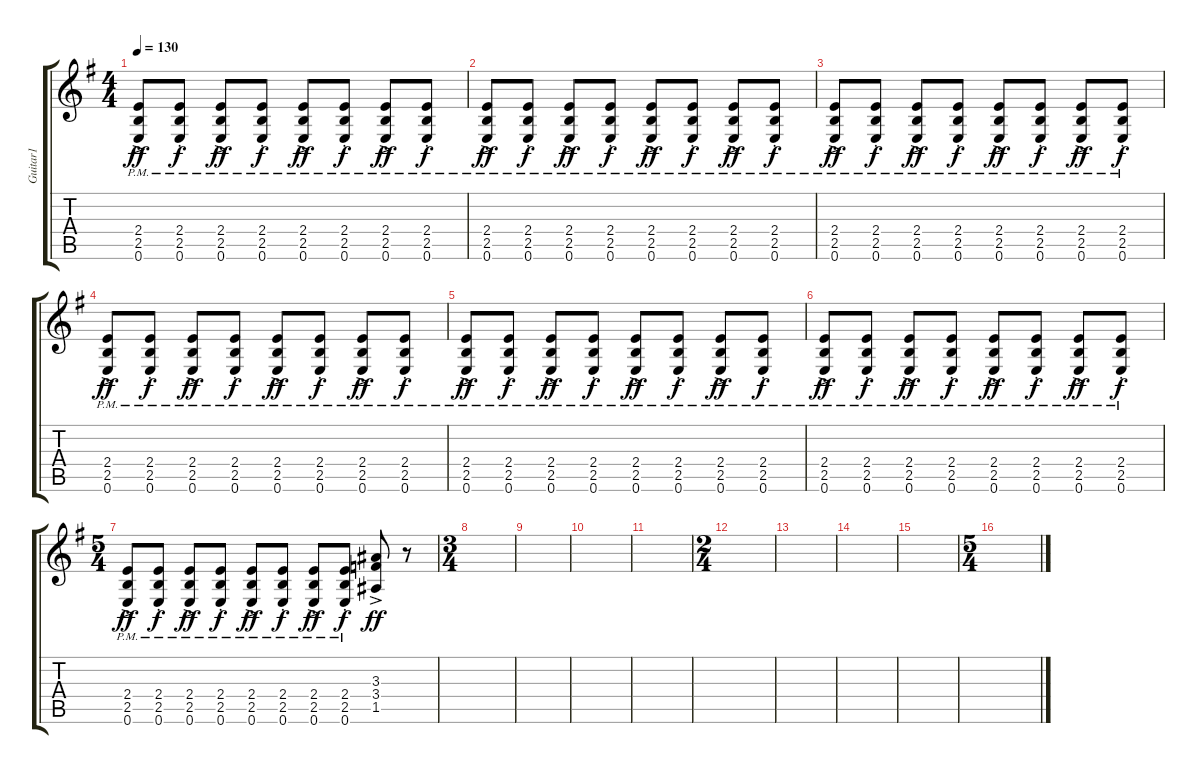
\track ("Guitar1" "Guitar1") {instrument distortionguitar}
\staff {score tabs}
\tuning (E4 B3 G3 D3 A2 E2) {hide}
\ts (4 4)
\tempo 130
\clef g2
\ks eminor
(2.4{ac pm} 2.5{ac pm} 0.6{ac pm}).8{dy ff} (2.4{pm st} 2.5{pm st} 0.6{pm st}).8{dy f} (2.4{ac pm} 2.5{ac pm} 0.6{ac pm}).8{dy ff} (2.4{pm st} 2.5{pm st} 0.6{pm st}).8{dy f} (2.4{ac pm} 2.5{ac pm} 0.6{ac pm}).8{dy ff} (2.4{pm st} 2.5{pm st} 0.6{pm st}).8{dy f} (2.4{ac pm} 2.5{ac pm} 0.6{ac pm}).8{dy ff} (2.4{pm st} 2.5{pm st} 0.6{pm st}).8{dy f} |
(2.4{ac pm} 2.5{ac pm} 0.6{ac pm}).8{dy ff} (2.4{pm st} 2.5{pm st} 0.6{pm st}).8{dy f} (2.4{ac pm} 2.5{ac pm} 0.6{ac pm}).8{dy ff} (2.4{pm st} 2.5{pm st} 0.6{pm st}).8{dy f} (2.4{ac pm} 2.5{ac pm} 0.6{ac pm}).8{dy ff} (2.4{pm st} 2.5{pm st} 0.6{pm st}).8{dy f} (2.4{ac pm} 2.5{ac pm} 0.6{ac pm}).8{dy ff} (2.4{pm st} 2.5{pm st} 0.6{pm st}).8{dy f} |
(2.4{ac pm} 2.5{ac pm} 0.6{ac pm}).8{dy ff} (2.4{pm st} 2.5{pm st} 0.6{pm st}).8{dy f} (2.4{ac pm} 2.5{ac pm} 0.6{ac pm}).8{dy ff} (2.4{pm st} 2.5{pm st} 0.6{pm st}).8{dy f} (2.4{ac pm} 2.5{ac pm} 0.6{ac pm}).8{dy ff} (2.4{pm st} 2.5{pm st} 0.6{pm st}).8{dy f} (2.4{ac pm} 2.5{ac pm} 0.6{ac pm}).8{dy ff} (2.4{pm st} 2.5{pm st} 0.6{pm st}).8{dy f} |
(2.4{ac pm} 2.5{ac pm} 0.6{ac pm}).8{dy ff} (2.4{pm st} 2.5{pm st} 0.6{pm st}).8{dy f} (2.4{ac pm} 2.5{ac pm} 0.6{ac pm}).8{dy ff} (2.4{pm st} 2.5{pm st} 0.6{pm st}).8{dy f} (2.4{ac pm} 2.5{ac pm} 0.6{ac pm}).8{dy ff} (2.4{pm st} 2.5{pm st} 0.6{pm st}).8{dy f} (2.4{ac pm} 2.5{ac pm} 0.6{ac pm}).8{dy ff} (2.4{pm st} 2.5{pm st} 0.6{pm st}).8{dy f} |
(2.4{ac pm} 2.5{ac pm} 0.6{ac pm}).8{dy ff} (2.4{pm st} 2.5{pm st} 0.6{pm st}).8{dy f} (2.4{ac pm} 2.5{ac pm} 0.6{ac pm}).8{dy ff} (2.4{pm st} 2.5{pm st} 0.6{pm st}).8{dy f} (2.4{ac pm} 2.5{ac pm} 0.6{ac pm}).8{dy ff} (2.4{pm st} 2.5{pm st} 0.6{pm st}).8{dy f} (2.4{ac pm} 2.5{ac pm} 0.6{ac pm}).8{dy ff} (2.4{pm st} 2.5{pm st} 0.6{pm st}).8{dy f} |
(2.4{ac pm} 2.5{ac pm} 0.6{ac pm}).8{dy ff} (2.4{pm st} 2.5{pm st} 0.6{pm st}).8{dy f} (2.4{ac pm} 2.5{ac pm} 0.6{ac pm}).8{dy ff} (2.4{pm st} 2.5{pm st} 0.6{pm st}).8{dy f} (2.4{ac pm} 2.5{ac pm} 0.6{ac pm}).8{dy ff} (2.4{pm st} 2.5{pm st} 0.6{pm st}).8{dy f} (2.4{ac pm} 2.5{ac pm} 0.6{ac pm}).8{dy ff} (2.4{pm st} 2.5{pm st} 0.6{pm st}).8{dy f} |
\ts (5 4)
(2.4{ac pm} 2.5{ac pm} 0.6{ac pm}).8{dy ff} (2.4{pm st} 2.5{pm st} 0.6{pm st}).8{dy f} (2.4{ac pm} 2.5{ac pm} 0.6{ac pm}).8{dy ff} (2.4{pm st} 2.5{pm st} 0.6{pm st}).8{dy f} (2.4{ac pm} 2.5{ac pm} 0.6{ac pm}).8{dy ff} (2.4{pm st} 2.5{pm st} 0.6{pm st}).8{dy f} (2.4{ac pm} 2.5{ac pm} 0.6{ac pm}).8{dy ff} (2.4{pm st} 2.5{pm st} 0.6{pm st}).8{dy f} (3.3{ac} 3.4{ac} 1.5{ac}).8{dy ff} r.8 |
\ts (3 4)
|
|
|
|
\ts (2 4)
|
|
|
|
\ts (5 4)
